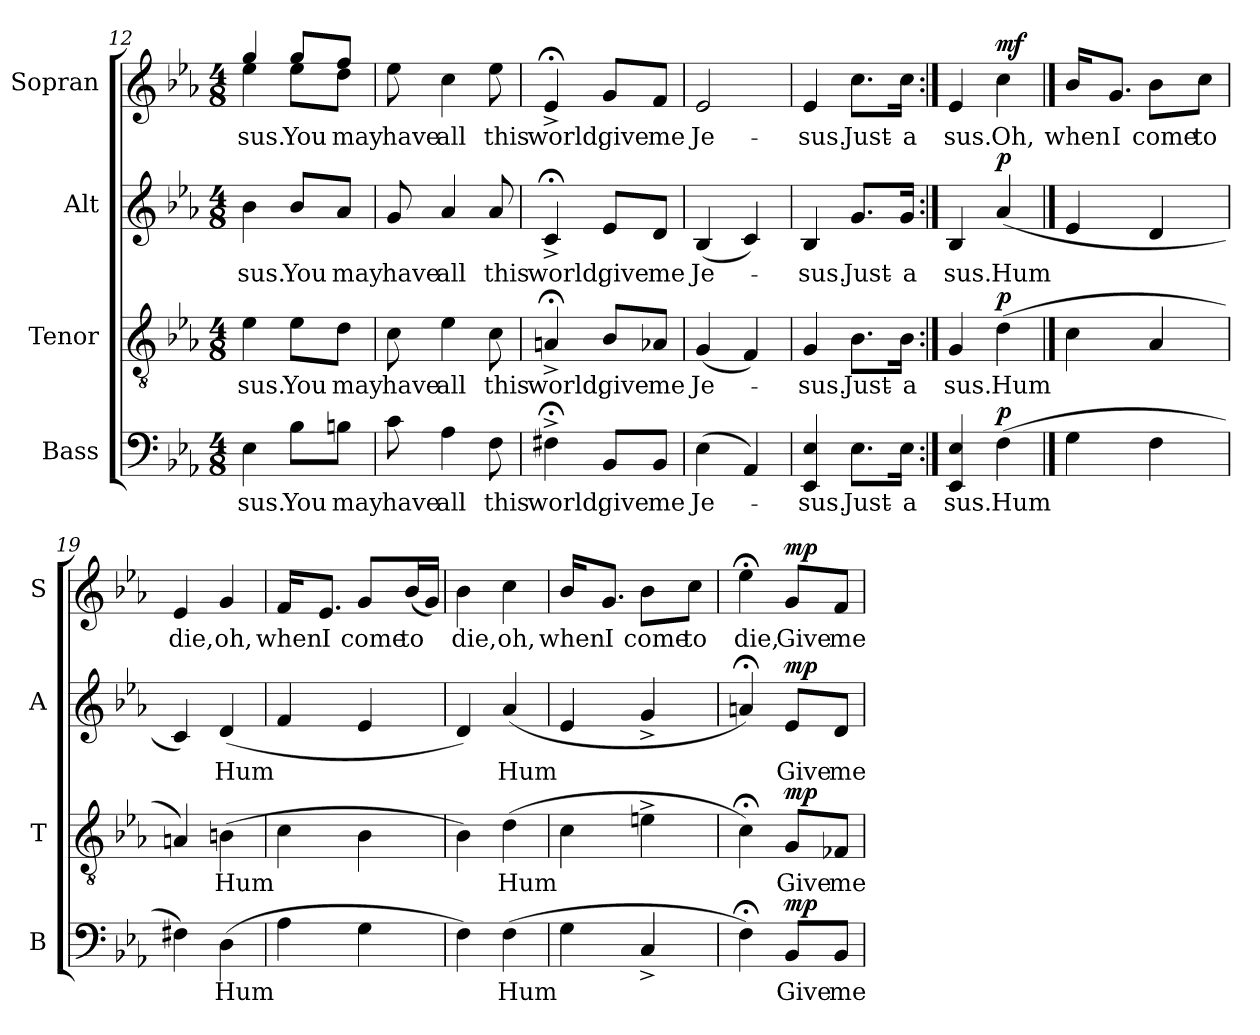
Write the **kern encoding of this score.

**kern	**text	**dynam	**kern	**text	**dynam	**kern	**text	**dynam	**kern	**text	**dynam
*part4	*part4	*part4	*part3	*part3	*part3	*part2	*part2	*part2	*part1	*part1	*part1
*staff4	*staff4	*staff4	*staff3	*staff3	*staff3	*staff2	*staff2	*staff2	*staff1	*staff1	*staff1
*I"Bass	*	*	*I"Tenor	*	*	*I"Alt	*	*	*I"Sopran	*	*
*I'B	*	*	*I'T	*	*	*I'A	*	*	*I'S	*	*
!!LO:PB:g=z
*clefF4	*	*	*clefGv2	*	*	*clefG2	*	*	*clefG2	*	*
*k[b-e-a-]	*	*	*k[b-e-a-]	*	*	*k[b-e-a-]	*	*	*k[b-e-a-]	*	*
*E-:	*	*	*E-:	*	*	*E-:	*	*	*E-:	*	*
*M4/8	*	*	*M4/8	*	*	*M4/8	*	*	*M4/8	*	*
=12	=12	=12	=12	=12	=12	=12	=12	=12	=12	=12	=12
!	!LO:LY:b	!	!	!LO:LY:b	!	!	!LO:LY:b	!	!	!LO:LY:b	!
*	*	*	*	*	*	*	*	*	*^	*	*
4E-\	-sus.	.	4e-\	-sus.	.	4b-\	-sus.	.	4gg/	4ee-\	-sus.	.
!	!LO:LY:b	!	!	!LO:LY:b	!	!	!LO:LY:b	!	!	!	!LO:LY:b	!
8B-\L	You	.	8e-\L	You	.	8b-/L	You	.	8gg/L	8ee-\L	You	.
!	!LO:LY:b	!	!	!LO:LY:b	!	!	!LO:LY:b	!	!	!	!LO:LY:b	!
8Bn\J	may	.	8d\J	may	.	8a-/J	may	.	8ff/J	8dd\J	may	.
=13	=13	=13	=13	=13	=13	=13	=13	=13	=13	=13	=13	=13
!	!LO:LY:b	!	!	!LO:LY:b	!	!	!LO:LY:b	!	!	!	!LO:LY:b	!
*	*	*	*	*	*	*	*	*	*v	*v	*	*
8c\	have	.	8c\	have	.	8g/	have	.	8ee-\	have	.
!	!LO:LY:b	!	!	!LO:LY:b	!	!	!LO:LY:b	!	!	!LO:LY:b	!
4A-\	all	.	4e-\	all	.	4a-/	all	.	4cc\	all	.
!	!LO:LY:b	!	!	!LO:LY:b	!	!	!LO:LY:b	!	!	!LO:LY:b	!
8F\	this	.	8c\	this	.	8a-/	this	.	8ee-\	this	.
=14	=14	=14	=14	=14	=14	=14	=14	=14	=14	=14	=14
!	!LO:LY:b	!	!	!LO:LY:b	!	!	!LO:LY:b	!	!	!LO:LY:b	!
4F#X;<^\	world,	.	4An;<^/	world,	.	4c;<^/	world,	.	4e-;<^/	world,	.
!	!LO:LY:b	!	!	!LO:LY:b	!	!	!LO:LY:b	!	!	!LO:LY:b	!
8BB-/L	give	.	8B-/L	give	.	8e-/L	give	.	8g/L	give	.
!	!LO:LY:b	!	!	!LO:LY:b	!	!	!LO:LY:b	!	!	!LO:LY:b	!
8BB-/J	me	.	8A-X/J	me	.	8d/J	me	.	8f/J	me	.
=15	=15	=15	=15	=15	=15	=15	=15	=15	=15	=15	=15
!	!LO:LY:b	!	!	!LO:LY:b	!	!	!LO:LY:b	!	!	!LO:LY:b	!
(>4E-\	Je-	.	(<4G/	Je-	.	(<4B-/	Je-	.	2e-/	Je-	.
4AA-/)	.	.	4F/)	.	.	4c/)	.	.	.	.	.
=16	=16	=16	=16	=16	=16	=16	=16	=16	=16	=16	=16
!	!LO:LY:b	!	!	!LO:LY:b	!	!	!LO:LY:b	!	!	!LO:LY:b	!
4EE-/ 4E-/	-sus.	.	4G/	-sus.	.	4B-/	-sus.	.	4e-/	-sus.	.
!	!LO:LY:b	!	!	!LO:LY:b	!	!	!LO:LY:b	!	!	!LO:LY:b	!
8.E-\L	Just-	.	8.B-\L	Just-	.	8.g/L	Just-	.	8.cc\L	Just-	.
!	!LO:LY:b	!	!	!LO:LY:b	!	!	!LO:LY:b	!	!	!LO:LY:b	!
16E-\Jk	-a	.	16B-\Jk	-a	.	16g/Jk	-a	.	16cc\Jk	-a	.
=17:|!	=17:|!	=17:|!	=17:|!	=17:|!	=17:|!	=17:|!	=17:|!	=17:|!	=17:|!	=17:|!	=17:|!
!	!LO:LY:b	!	!	!LO:LY:b	!	!	!LO:LY:b	!	!	!LO:LY:b	!
4EE-/ 4E-/	sus.	.	4G/	sus.	.	4B-/	sus.	.	4e-/	sus.	.
!	!LO:LY:b	!LO:DY:a	!	!LO:LY:b	!LO:DY:a	!	!LO:LY:b	!LO:DY:a	!	!LO:LY:b	!LO:DY:a
(>4F\	Hum	p	(>4d\	Hum	p	(<4a-/	Hum	p	4cc\	Oh,	mf
==18	==18	==18	==18	==18	==18	==18	==18	==18	==18	==18	==18
!	!	!	!	!	!	!	!	!	!	!LO:LY:b	!
4G\	.	.	4c\	.	.	4e-/	.	.	16b-/KL	when	.
!	!	!	!	!	!	!	!	!	!	!LO:LY:b	!
.	.	.	.	.	.	.	.	.	8.g/J	I	.
!	!	!	!	!	!	!	!	!	!	!LO:LY:b	!
4F\	.	.	4A-/	.	.	4d/	.	.	8b-\L	come	.
!	!	!	!	!	!	!	!	!	!	!LO:LY:b	!
.	.	.	.	.	.	.	.	.	8cc\J	to	.
!!LO:LB:g=z
=19	=19	=19	=19	=19	=19	=19	=19	=19	=19	=19	=19
!	!	!	!	!	!	!	!	!	!	!LO:LY:b	!
4F#X\)	.	.	4An/)	.	.	4c/)	.	.	4e-/	die,	.
!	!LO:LY:b	!	!	!LO:LY:b	!	!	!LO:LY:b	!	!	!LO:LY:b	!
(>4D\	Hum	.	(>4Bn\	Hum	.	(<4d/	Hum	.	4g/	oh,	.
=20	=20	=20	=20	=20	=20	=20	=20	=20	=20	=20	=20
!	!	!	!	!	!	!	!	!	!	!LO:LY:b	!
4A-\	.	.	4c\	.	.	4f/	.	.	16f/KL	when	.
!	!	!	!	!	!	!	!	!	!	!LO:LY:b	!
.	.	.	.	.	.	.	.	.	8.e-/J	I	.
!	!	!	!	!	!	!	!	!	!	!LO:LY:b	!
4G\	.	.	4B-\	.	.	4e-/	.	.	8g/L	come	.
!	!	!	!	!	!	!	!	!	!	!LO:LY:b	!
.	.	.	.	.	.	.	.	.	(<16b-/L	to	.
.	.	.	.	.	.	.	.	.	16g/JJ)	.	.
=21	=21	=21	=21	=21	=21	=21	=21	=21	=21	=21	=21
!	!	!	!	!	!	!	!	!	!	!LO:LY:b	!
4F\)	.	.	4B-\)	.	.	4d/)	.	.	4b-\	die,	.
!	!LO:LY:b	!	!	!LO:LY:b	!	!	!LO:LY:b	!	!	!LO:LY:b	!
(>4F\	Hum	.	(>4d\	Hum	.	(<4a-/	Hum	.	4cc\	oh,	.
=22	=22	=22	=22	=22	=22	=22	=22	=22	=22	=22	=22
!	!	!	!	!	!	!	!	!	!	!LO:LY:b	!
4G\	.	.	4c\	.	.	4e-/	.	.	16b-/KL	when	.
!	!	!	!	!	!	!	!	!	!	!LO:LY:b	!
.	.	.	.	.	.	.	.	.	8.g/J	I	.
!	!	!	!	!	!	!	!	!	!	!LO:LY:b	!
4C^/	.	.	4en^\	.	.	4g^/	.	.	8b-\L	come	.
!	!	!	!	!	!	!	!	!	!	!LO:LY:b	!
.	.	.	.	.	.	.	.	.	8cc\J	to	.
=23	=23	=23	=23	=23	=23	=23	=23	=23	=23	=23	=23
!	!	!	!	!	!	!	!	!	!	!LO:LY:b	!
4F;<\)	.	.	4c;<\)	.	.	4an;</)	.	.	4ee-;<\	die,	.
!	!LO:LY:b	!LO:DY:a	!	!LO:LY:b	!LO:DY:a	!	!LO:LY:b	!LO:DY:a	!	!LO:LY:b	!LO:DY:a
8BB-/L	Give	mp	8G/L	Give	mp	8e-/L	Give	mp	8g/L	Give	mp
!	!LO:LY:b	!	!	!LO:LY:b	!	!	!LO:LY:b	!	!	!LO:LY:b	!
8BB-/J	me	.	8F-X/J	me	.	8d/J	me	.	8f/J	me	.
=	=	=	=	=	=	=	=	=	=	=	=
*-	*-	*-	*-	*-	*-	*-	*-	*-	*-	*-	*-
